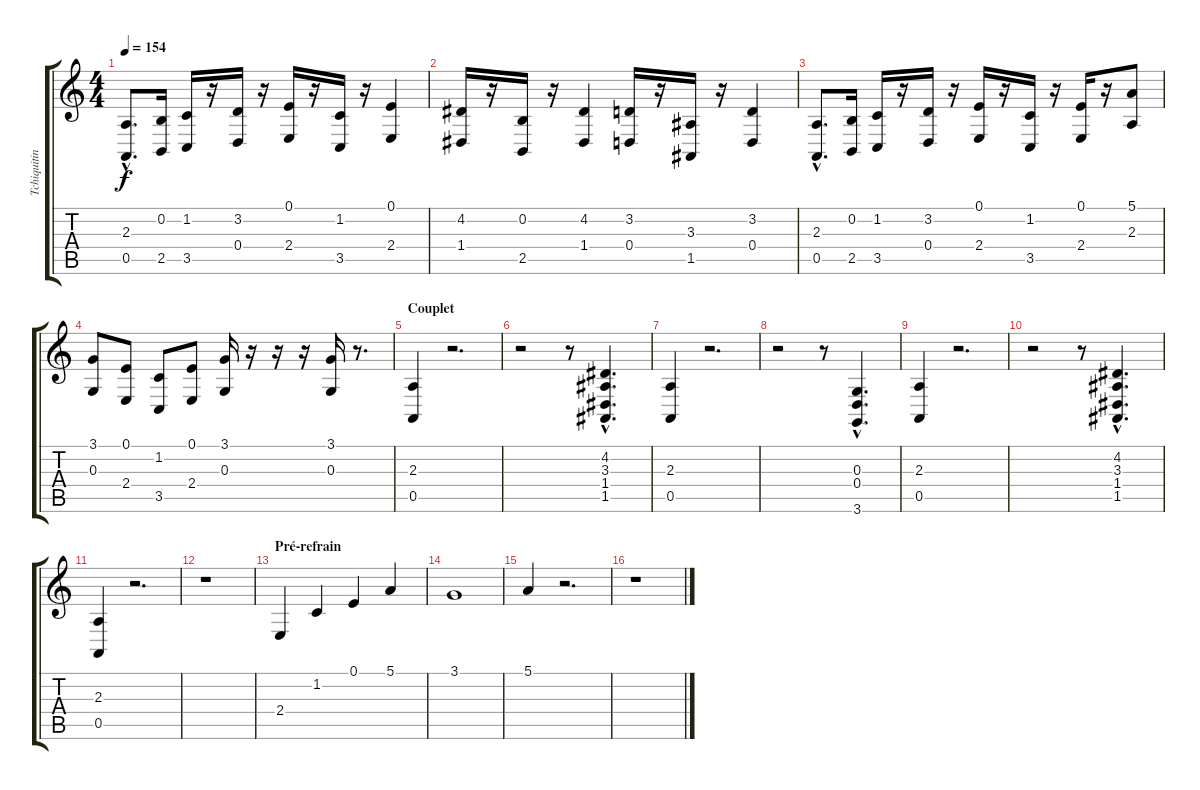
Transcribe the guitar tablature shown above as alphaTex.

\track ("Tchiquitin" "Tchiquitin") {instrument trumpet}
\staff {score tabs}
\tuning (E4 B3 G3 D3 A2 E2) {hide}
\ts (4 4)
\tempo 154
\clef g2
\ks c
(2.3{hac} 0.5{hac}).8{d dy f} (0.2 2.5).16 (1.2 3.5).16 r.16 (3.2 0.4).16 r.16 (0.1 2.4).16 r.16 (1.2 3.5).16 r.16 (0.1 2.4).4 |
(4.2 1.4).16 r.16 (0.2 2.5).16 r.16 (4.2 1.4).4 (3.2 0.4).16 r.16 (3.3 1.5).16 r.16 (3.2 0.4).4 |
(2.3{hac} 0.5{hac}).8{d} (0.2 2.5).16 (1.2 3.5).16 r.16 (3.2 0.4).16 r.16 (0.1 2.4).16 r.16 (1.2 3.5).16 r.16 (0.1 2.4).16 r.16 (5.1 2.3).8 |
(3.1 0.3).8 (0.1 2.4).8 (1.2 3.5).8 (0.1 2.4).8 (3.1 0.3).16 r.16 r.16 r.16 (3.1 0.3).16 r.8{d} |
\section ("" "Couplet")
(2.3 0.5).4 r.2{d} |
r.2 r.8 (4.2{hac} 3.3{hac} 1.4{hac} 1.5{hac}).4{d} |
(2.3 0.5).4 r.2{d} |
r.2 r.8 (0.3{hac} 0.4{hac} 3.6{hac}).4{d} |
(2.3 0.5).4 r.2{d} |
r.2 r.8 (4.2{hac} 3.3{hac} 1.4{hac} 1.5{hac}).4{d} |
(2.3 0.5).4 r.2{d} |
r.1 |
\section ("" "Pré-refrain")
2.4.4 1.2.4 0.1.4 5.1.4 |
3.1.1 |
5.1.4 r.2{d} |
r.1
